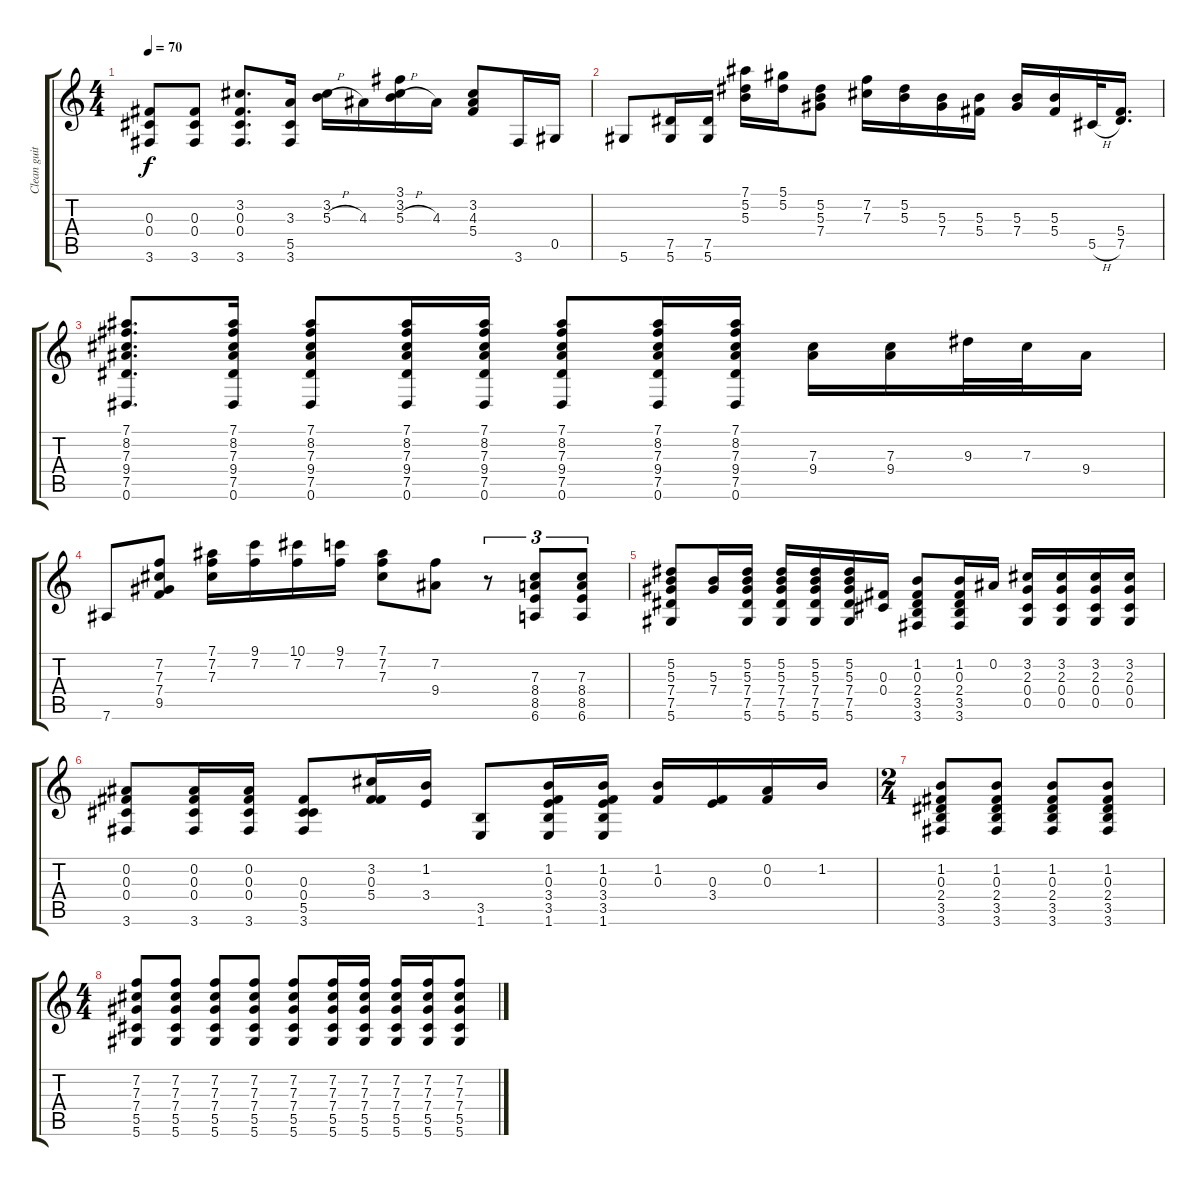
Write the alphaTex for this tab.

\track ("Clean guitar" "Clean guit") {instrument electricguitarclean}
\staff {score tabs}
\tuning (Eb4 Bb3 Gb3 Db3 Ab2 Eb2) {hide}
\ts (4 4)
\tempo 70
\clef g2
\ks c
(0.3 0.4 3.6).8{dy f} (0.3 0.4 3.6).8 (3.2 0.3 0.4 3.6).8{d} (3.3 5.5 3.6).16 (3.2 5.3{h}).16 4.3.16 (3.1 3.2 5.3{h}).16 4.3.16 (3.2 4.3 5.4).8 3.6.16 0.5.16 |
5.6.8 (7.5 5.6).16 (7.5 5.6).16 (7.1 5.2 5.3).16 (5.1 5.2).16 (5.2 5.3 7.4).8 (7.2 7.3).16 (5.2 5.3).16 (5.3 7.4).16 (5.3 5.4).16 (5.3 7.4).16 (5.3 5.4).16 5.5{h}.32 (5.4 7.5).16{d} |
(7.1 8.2 7.3 9.4 7.5 0.6).8{d} (7.1 8.2 7.3 9.4 7.5 0.6).16 (7.1 8.2 7.3 9.4 7.5 0.6).8 (7.1 8.2 7.3 9.4 7.5 0.6).16 (7.1 8.2 7.3 9.4 7.5 0.6).16 (7.1 8.2 7.3 9.4 7.5 0.6).8 (7.1 8.2 7.3 9.4 7.5 0.6).16 (7.1 8.2 7.3 9.4 7.5 0.6).16 (7.3 9.4).16 (7.3 9.4).16 9.3.32 7.3.32 9.4.16 |
7.6.8 (7.2 7.3 7.4 9.5).8 (7.1 7.2 7.3).16 (9.1 7.2).16 (10.1 7.2).16 (9.1 7.2).16 (7.1 7.2 7.3).8 (7.2 9.4).8 r.8{tu (3 2)} (7.3 8.4 8.5 6.6).8{tu (3 2)} (7.3 8.4 8.5 6.6).8{tu (3 2)} |
(5.2 5.3 7.4 7.5 5.6).8 (5.3 7.4).16 (5.2 5.3 7.4 7.5 5.6).16 (5.2 5.3 7.4 7.5 5.6).16 (5.2 5.3 7.4 7.5 5.6).16 (5.2 5.3 7.4 7.5 5.6).16 (0.3 0.4).16 (1.2 0.3 2.4 3.5 3.6).8 (1.2 0.3 2.4 3.5 3.6).16 0.2.16 (3.2 2.3 0.4 0.5).16 (3.2 2.3 0.4 0.5).16 (3.2 2.3 0.4 0.5).16 (3.2 2.3 0.4 0.5).16 |
(0.2 0.3 0.4 3.6).8 (0.2 0.3 0.4 3.6).16 (0.2 0.3 0.4 3.6).16 (0.3 0.4 5.5 3.6).8 (3.2 0.3 5.4).16 (1.2 3.4).16 (3.5 1.6).8 (1.2 0.3 3.4 3.5 1.6).16 (1.2 0.3 3.4 3.5 1.6).16 (1.2 0.3).16 (0.3 3.4).16 (0.2 0.3).16 1.2.16 |
\ts (2 4)
(1.2 0.3 2.4 3.5 3.6).8 (1.2 0.3 2.4 3.5 3.6).8 (1.2 0.3 2.4 3.5 3.6).8 (1.2 0.3 2.4 3.5 3.6).8 |
\ts (4 4)
(7.2 7.3 7.4 5.5 5.6).8 (7.2 7.3 7.4 5.5 5.6).8 (7.2 7.3 7.4 5.5 5.6).8 (7.2 7.3 7.4 5.5 5.6).8 (7.2 7.3 7.4 5.5 5.6).8 (7.2 7.3 7.4 5.5 5.6).16 (7.2 7.3 7.4 5.5 5.6).16 (7.2 7.3 7.4 5.5 5.6).16 (7.2 7.3 7.4 5.5 5.6).16 (7.2 7.3 7.4 5.5 5.6).8
